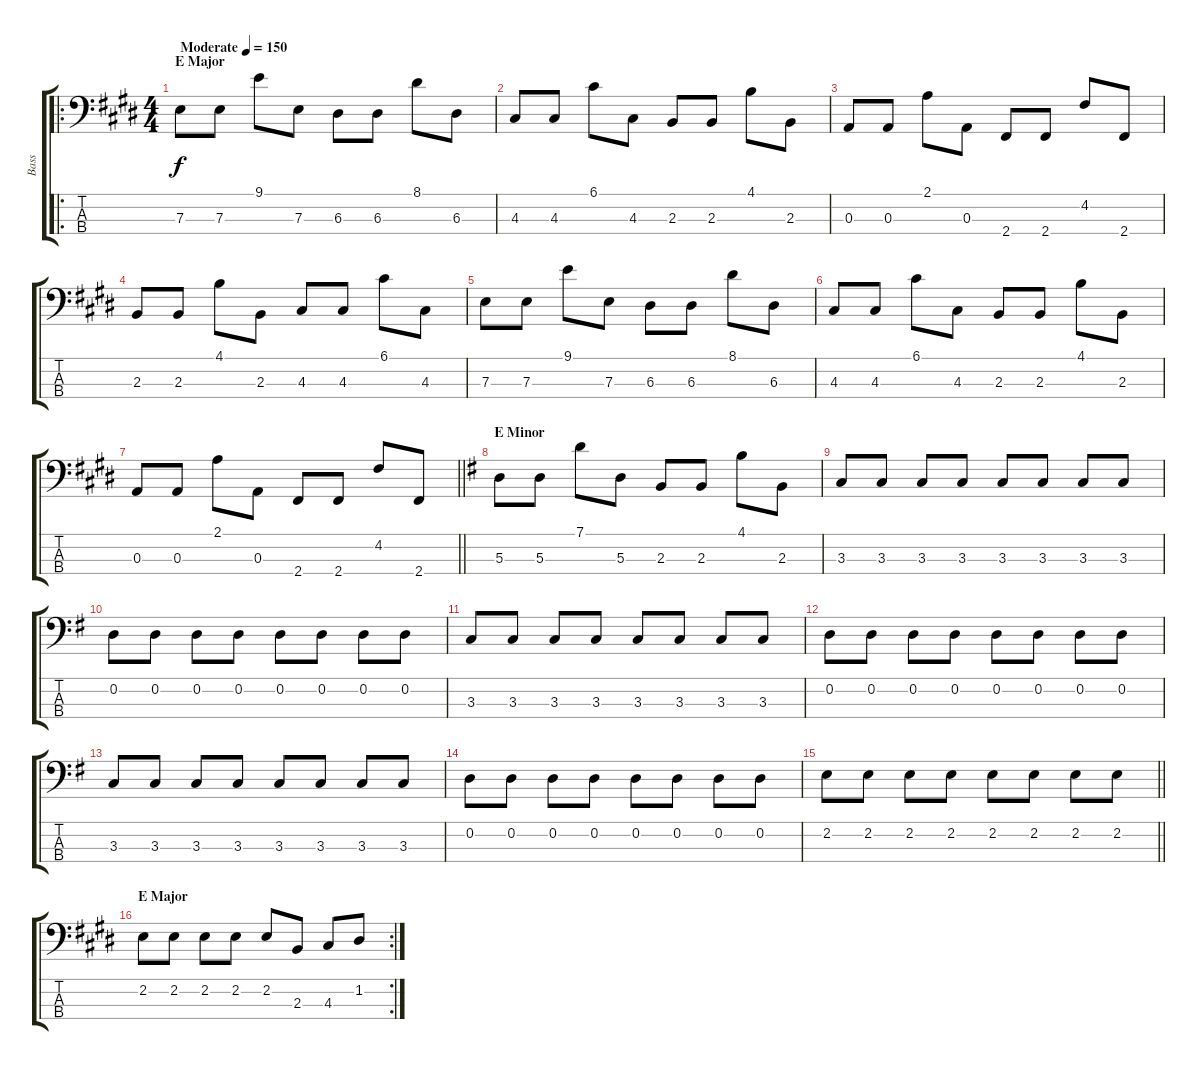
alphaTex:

\track ("Bass" "Bass") {instrument electricbassfinger}
\staff {score tabs}
\tuning (G2 D2 A1 E1) {hide}
\ro
\ts (4 4)
\section ("" "E Major")
\tempo (150 "Moderate")
\clef f4
\ks e
7.3.8{dy f instrument electricbassfinger} 7.3.8 9.1.8 7.3.8 6.3.8 6.3.8 8.1.8 6.3.8 |
4.3.8 4.3.8 6.1.8 4.3.8 2.3.8 2.3.8 4.1.8 2.3.8 |
0.3.8 0.3.8 2.1.8 0.3.8 2.4.8 2.4.8 4.2.8 2.4.8 |
2.3.8 2.3.8 4.1.8 2.3.8 4.3.8 4.3.8 6.1.8 4.3.8 |
7.3.8 7.3.8 9.1.8 7.3.8 6.3.8 6.3.8 8.1.8 6.3.8 |
4.3.8 4.3.8 6.1.8 4.3.8 2.3.8 2.3.8 4.1.8 2.3.8 |
\barLineRight lightlight
0.3.8 0.3.8 2.1.8 0.3.8 2.4.8 2.4.8 4.2.8 2.4.8 |
\section ("" "E Minor")
\ks eminor
5.3.8 5.3.8 7.1.8 5.3.8 2.3.8 2.3.8 4.1.8 2.3.8 |
3.3.8 3.3.8 3.3.8 3.3.8 3.3.8 3.3.8 3.3.8 3.3.8 |
0.2.8 0.2.8 0.2.8 0.2.8 0.2.8 0.2.8 0.2.8 0.2.8 |
3.3.8 3.3.8 3.3.8 3.3.8 3.3.8 3.3.8 3.3.8 3.3.8 |
0.2.8 0.2.8 0.2.8 0.2.8 0.2.8 0.2.8 0.2.8 0.2.8 |
3.3.8 3.3.8 3.3.8 3.3.8 3.3.8 3.3.8 3.3.8 3.3.8 |
0.2.8 0.2.8 0.2.8 0.2.8 0.2.8 0.2.8 0.2.8 0.2.8 |
\barLineRight lightlight
2.2.8 2.2.8 2.2.8 2.2.8 2.2.8 2.2.8 2.2.8 2.2.8 |
\rc 2
\section ("" "E Major")
\ks e
2.2.8 2.2.8 2.2.8 2.2.8 2.2.8 2.3.8 4.3.8 1.2.8
